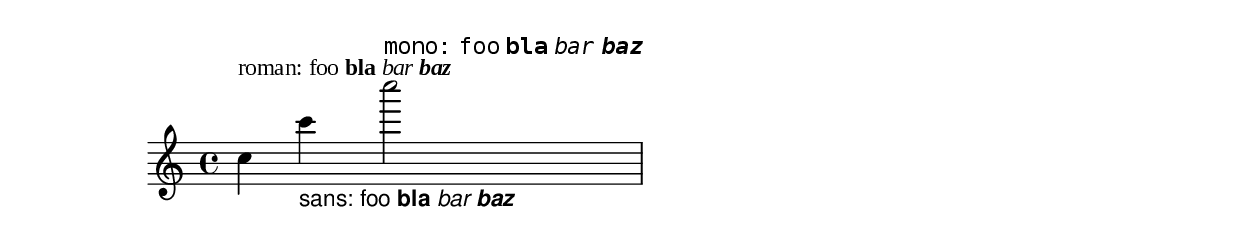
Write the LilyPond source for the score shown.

%% Do not edit this file; it is automatically
%% generated from LSR http://lsr.dsi.unimi.it
%% This file is in the public domain.
\version "2.13.4"

\header {
  lsrtags = "text, tweaks-and-overrides"

  texidoc = "
The default font families for text can be overridden with
@code{make-pango-font-tree}.

"
  doctitle = "Changing the default text font family"
} % begin verbatim

\paper {
  % change for other default global staff size.
  myStaffSize = #20
  %{
     run
         lilypond -dshow-available-fonts blabla
     to show all fonts available in the process log.
  %}

  #(define fonts
    (make-pango-font-tree "Times New Roman"
                          "Nimbus Sans"
                          "Luxi Mono"
;;                        "Helvetica"
;;                        "Courier"
     (/ myStaffSize 20)))
}

\relative c'' {
  c4^\markup {
    roman: foo \bold bla \italic bar \italic \bold baz
  }
  c'4_\markup {
    \override #'(font-family . sans)
    {
      sans: foo \bold bla \italic bar \italic \bold baz
    }
  }
  c'2^\markup {
    \override #'(font-family . typewriter)
    {
      mono: foo \bold bla \italic bar \italic \bold baz
    }
  }
}


